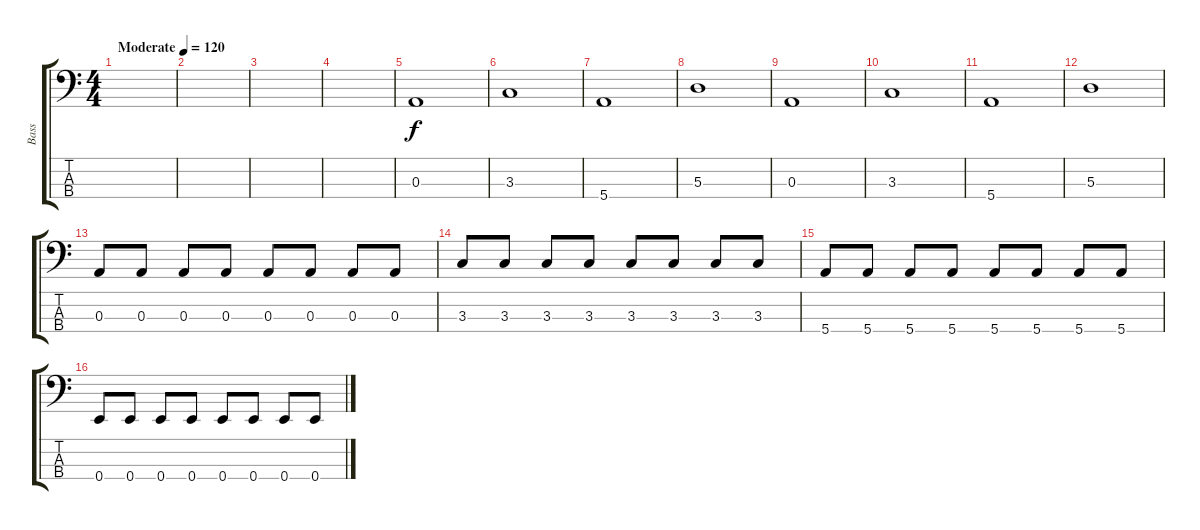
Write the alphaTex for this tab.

\track ("Bass" "Bass") {instrument electricbassfinger}
\staff {score tabs}
\tuning (G2 D2 A1 E1) {hide}
\ts (4 4)
\tempo (120 "Moderate")
\clef f4
\ks c
|
|
|
|
0.3.1 |
3.3.1 |
5.4.1 |
5.3.1 |
0.3.1 |
3.3.1 |
5.4.1 |
5.3.1 |
0.3.8 0.3.8 0.3.8 0.3.8 0.3.8 0.3.8 0.3.8 0.3.8 |
3.3.8 3.3.8 3.3.8 3.3.8 3.3.8 3.3.8 3.3.8 3.3.8 |
5.4.8 5.4.8 5.4.8 5.4.8 5.4.8 5.4.8 5.4.8 5.4.8 |
0.4.8 0.4.8 0.4.8 0.4.8 0.4.8 0.4.8 0.4.8 0.4.8
